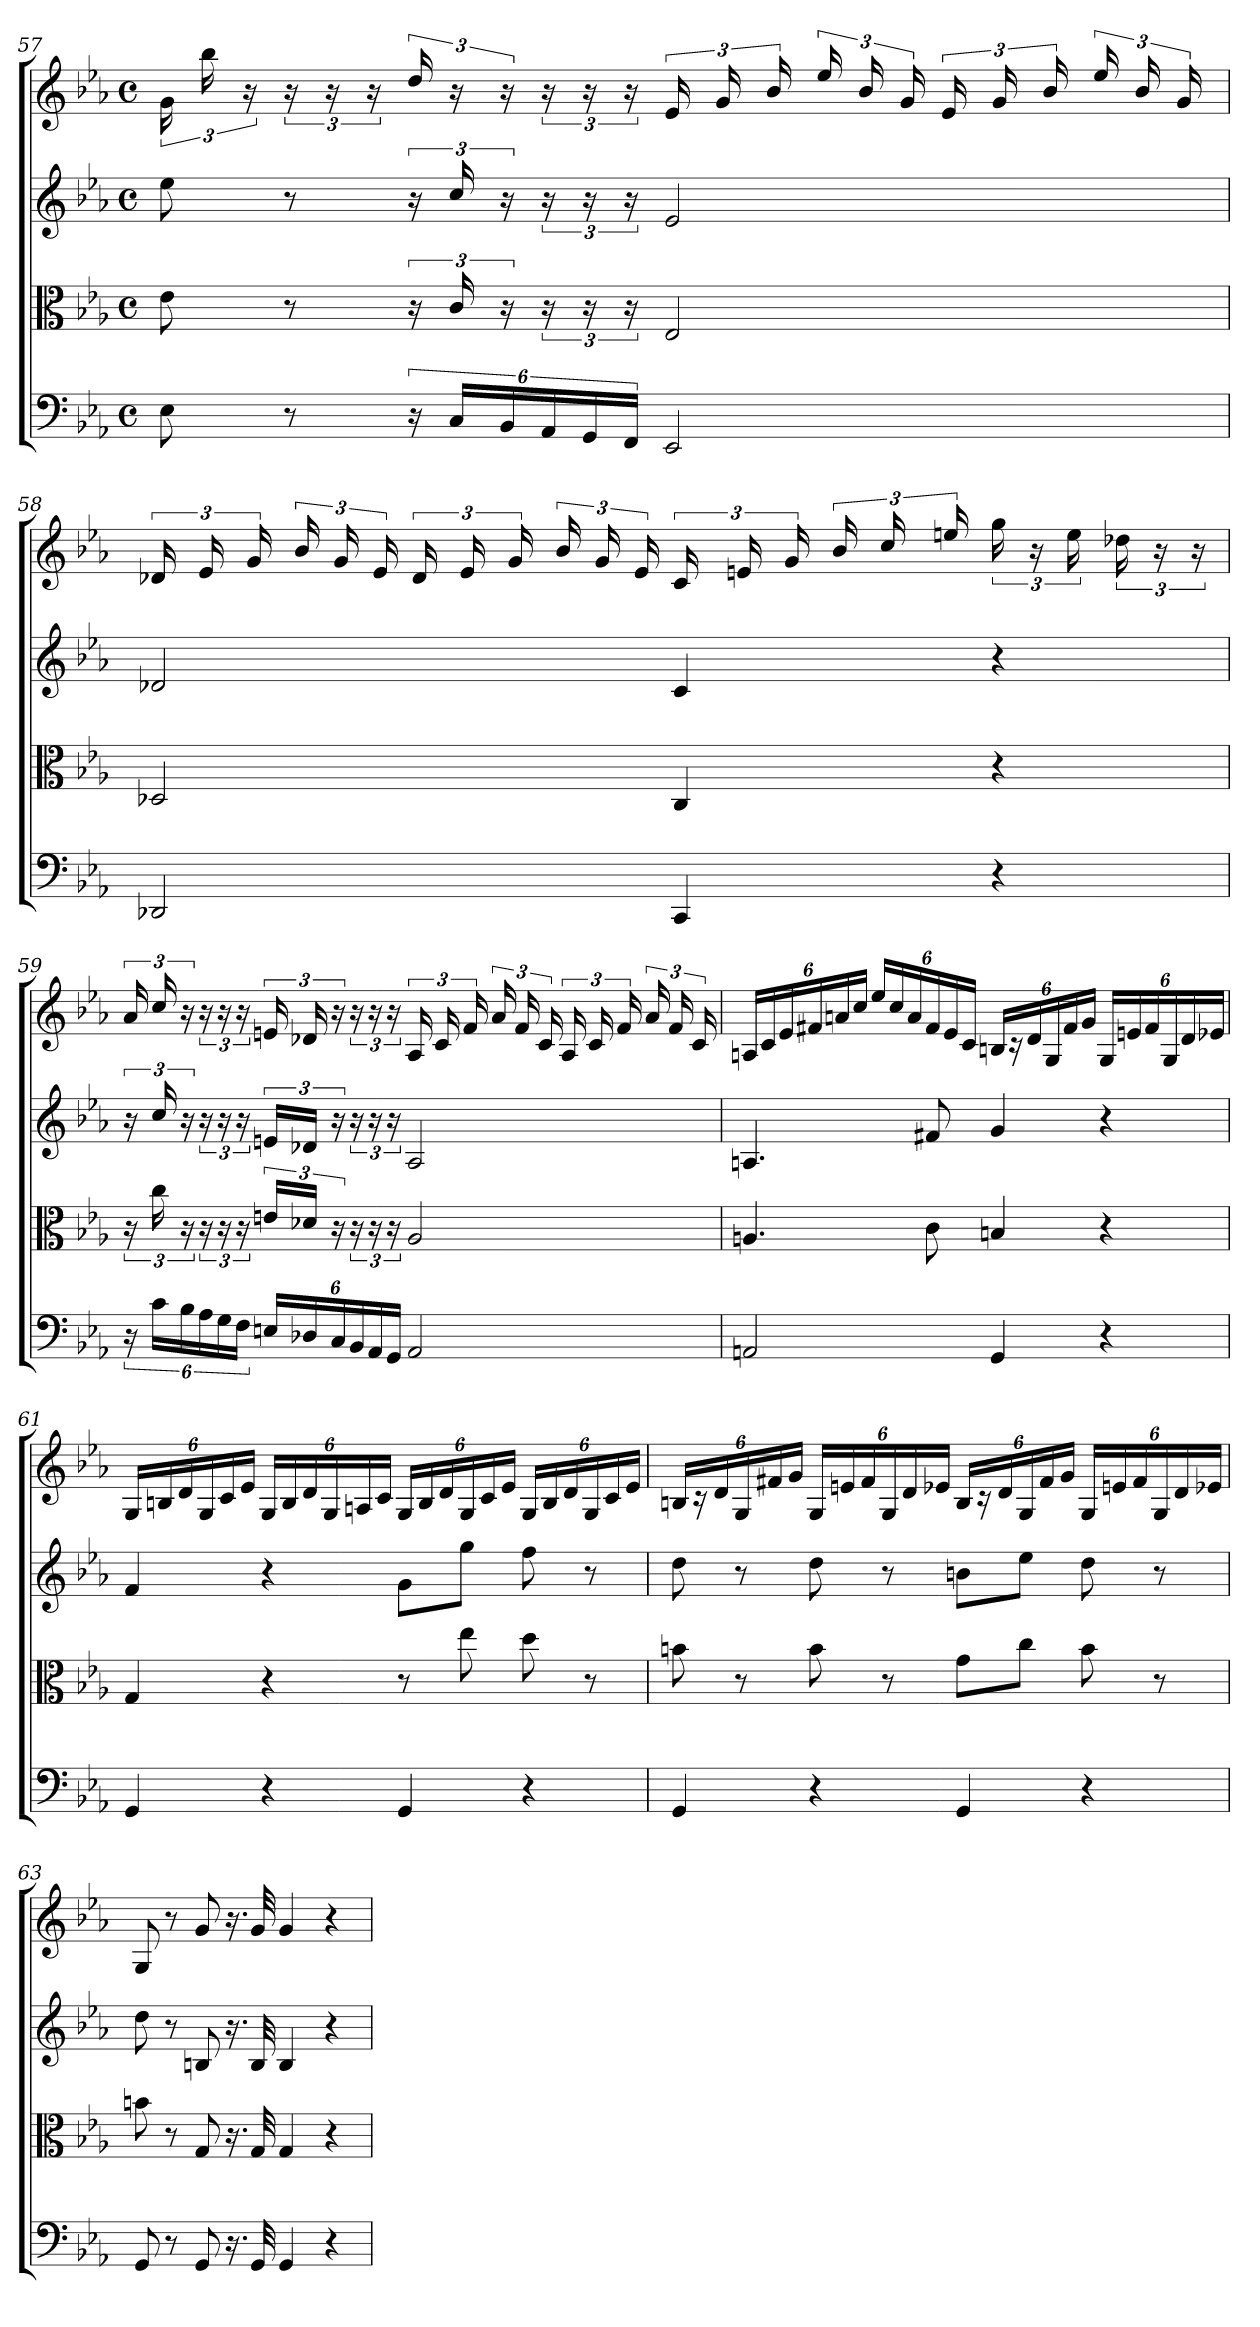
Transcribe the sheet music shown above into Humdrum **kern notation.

**kern	**kern	**kern	**kern
*part4	*part3	*part2	*part1
*staff4	*staff3	*staff2	*staff1
*clefF4	*clefC3	*clefG2	*clefG2
*k[b-e-a-]	*k[b-e-a-]	*k[b-e-a-]	*k[b-e-a-]
*c:	*c:	*c:	*c:
*M4/4	*M4/4	*M4/4	*M4/4
*met(c)	*met(c)	*met(c)	*met(c)
=57	=57	=57	=57
8E-\	8e-\	8ee-\	24g\
.	.	.	24bb-\
.	.	.	24r
8r	8r	8r	24r
.	.	.	24r
.	.	.	24r
24r	24r	24r	24dd/
24C/LL	24c/	24cc/	24r
24BB-/	24r	24r	24r
24AA-/	24r	24r	24r
24GG/	24r	24r	24r
24FF/JJ	24r	24r	24r
2EE-/	2E-/	2e-/	24e-/
.	.	.	24g/
.	.	.	24b-/
.	.	.	24ee-/
.	.	.	24b-/
.	.	.	24g/
.	.	.	24e-/
.	.	.	24g/
.	.	.	24b-/
.	.	.	24ee-/
.	.	.	24b-/
.	.	.	24g/
=58	=58	=58	=58
2DD-X/	2D-X/	2d-X/	24d-X/
.	.	.	24e-/
.	.	.	24g/
.	.	.	24b-/
.	.	.	24g/
.	.	.	24e-/
.	.	.	24d-/
.	.	.	24e-/
.	.	.	24g/
.	.	.	24b-/
.	.	.	24g/
.	.	.	24e-/
4CC/	4C/	4c/	24c/
.	.	.	24en/
.	.	.	24g/
.	.	.	24b-/
.	.	.	24cc/
.	.	.	24een/
4r	4r	4r	24gg\
.	.	.	24r
.	.	.	24ee\
.	.	.	24dd-X\
.	.	.	24r
.	.	.	24r
=59	=59	=59	=59
24r	24r	24r	24a-/
24c\LL	24cc\	24cc/	24cc/
24B-\	24r	24r	24r
24A-\	24r	24r	24r
24G\	24r	24r	24r
24F\JJ	24r	24r	24r
24En/LL	24en/LL	24en/LL	24en/
24D-X/	24d-X/JJ	24d-X/JJ	24d-X/
24C/	24r	24r	24r
24BB-/	24r	24r	24r
24AA-/	24r	24r	24r
24GG/JJ	24r	24r	24r
2AA-/	2A-/	2A-/	24A-/
.	.	.	24c/
.	.	.	24f/
.	.	.	24a-/
.	.	.	24f/
.	.	.	24c/
.	.	.	24A-/
.	.	.	24c/
.	.	.	24f/
.	.	.	24a-/
.	.	.	24f/
.	.	.	24c/
=60	=60	=60	=60
2AAn/	4.An/	4.An/	24An/LL
.	.	.	24c/
.	.	.	24e-/
.	.	.	24f#X/
.	.	.	24an/
.	.	.	24cc/JJ
.	.	.	24ee-/LL
.	.	.	24cc/
.	.	.	24a/
.	8c\	8f#X/	24f#/
.	.	.	24e-/
.	.	.	24c/JJ
4GG/	4Bn/	4g/	24Bn/LL
.	.	.	24r
.	.	.	24d/
.	.	.	24G/
.	.	.	24f#/
.	.	.	24g/JJ
4r	4r	4r	24G/LL
.	.	.	24en/
.	.	.	24f#/
.	.	.	24G/
.	.	.	24d/
.	.	.	24e-X/JJ
=61	=61	=61	=61
4GG/	4G/	4f/	24G/LL
.	.	.	24Bn/
.	.	.	24d/
.	.	.	24G/
.	.	.	24c/
.	.	.	24e-/JJ
4r	4r	4r	24G/LL
.	.	.	24B/
.	.	.	24d/
.	.	.	24G/
.	.	.	24An/
.	.	.	24c/JJ
4GG/	8r	8g\L	24G/LL
.	.	.	24B/
.	.	.	24d/
.	8ee-\	8gg\J	24G/
.	.	.	24c/
.	.	.	24e-/JJ
4r	8dd\	8ff\	24G/LL
.	.	.	24B/
.	.	.	24d/
.	8r	8r	24G/
.	.	.	24c/
.	.	.	24e-/JJ
=62	=62	=62	=62
4GG/	8bn\	8dd\	24Bn/LL
.	.	.	24r
.	.	.	24d/
.	8r	8r	24G/
.	.	.	24f#X/
.	.	.	24g/JJ
4r	8b\	8dd\	24G/LL
.	.	.	24en/
.	.	.	24f#/
.	8r	8r	24G/
.	.	.	24d/
.	.	.	24e-X/JJ
4GG/	8g\L	8bn\L	24B/LL
.	.	.	24r
.	.	.	24d/
.	8cc\J	8ee-\J	24G/
.	.	.	24f#/
.	.	.	24g/JJ
4r	8b\	8dd\	24G/LL
.	.	.	24en/
.	.	.	24f#/
.	8r	8r	24G/
.	.	.	24d/
.	.	.	24e-X/JJ
=63	=63	=63	=63
8GG/	8bn\	8dd\	8G/
8r	8r	8r	8r
8GG/	8G/	8Bn/	8g/
16.r	16.r	16.r	16.r
32GG/	32G/	32B/	32g/
4GG/	4G/	4B/	4g/
4r	4r	4r	4r
=	=	=	=
*-	*-	*-	*-
